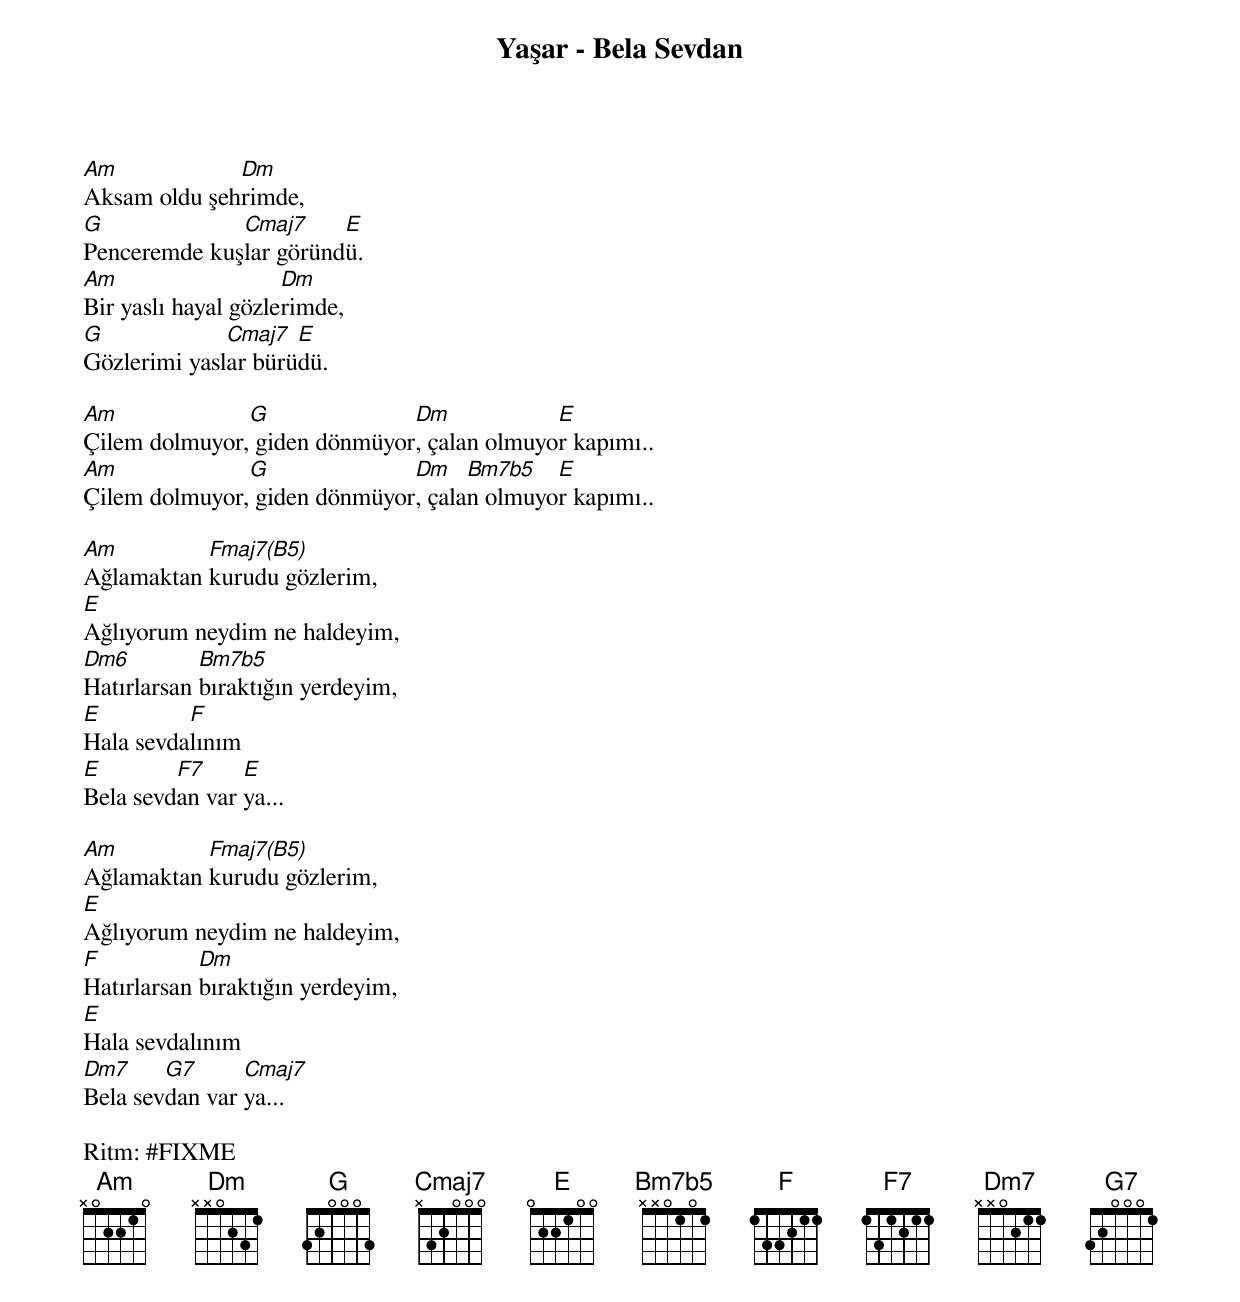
Yaşar - Bela Sevdan

Am            Dm
Aksam oldu şehrimde,
G             Cmaj7     E
Penceremde kuşlar göründü.
Am                   Dm
Bir yaslı hayal gözlerimde,
G             Cmaj7  E
Gözlerimi yaslar bürüdü.

Am             G              Dm            E
Çilem dolmuyor, giden dönmüyor, çalan olmuyor kapımı..
Am             G              Dm    Bm7b5   E
Çilem dolmuyor, giden dönmüyor, çalan olmuyor kapımı..

Am         Fmaj7(B5)
Ağlamaktan kurudu gözlerim,
E
Ağlıyorum neydim ne haldeyim,
Dm6         Bm7b5
Hatırlarsan bıraktığın yerdeyim,
E         F
Hala sevdalınım
E        F7     E
Bela sevdan var ya...

Am         Fmaj7(B5)
Ağlamaktan kurudu gözlerim,
E
Ağlıyorum neydim ne haldeyim,
F           Dm
Hatırlarsan bıraktığın yerdeyim,
E
Hala sevdalınım
Dm7     G7      Cmaj7
Bela sevdan var ya...

Ritm: #FIXME
